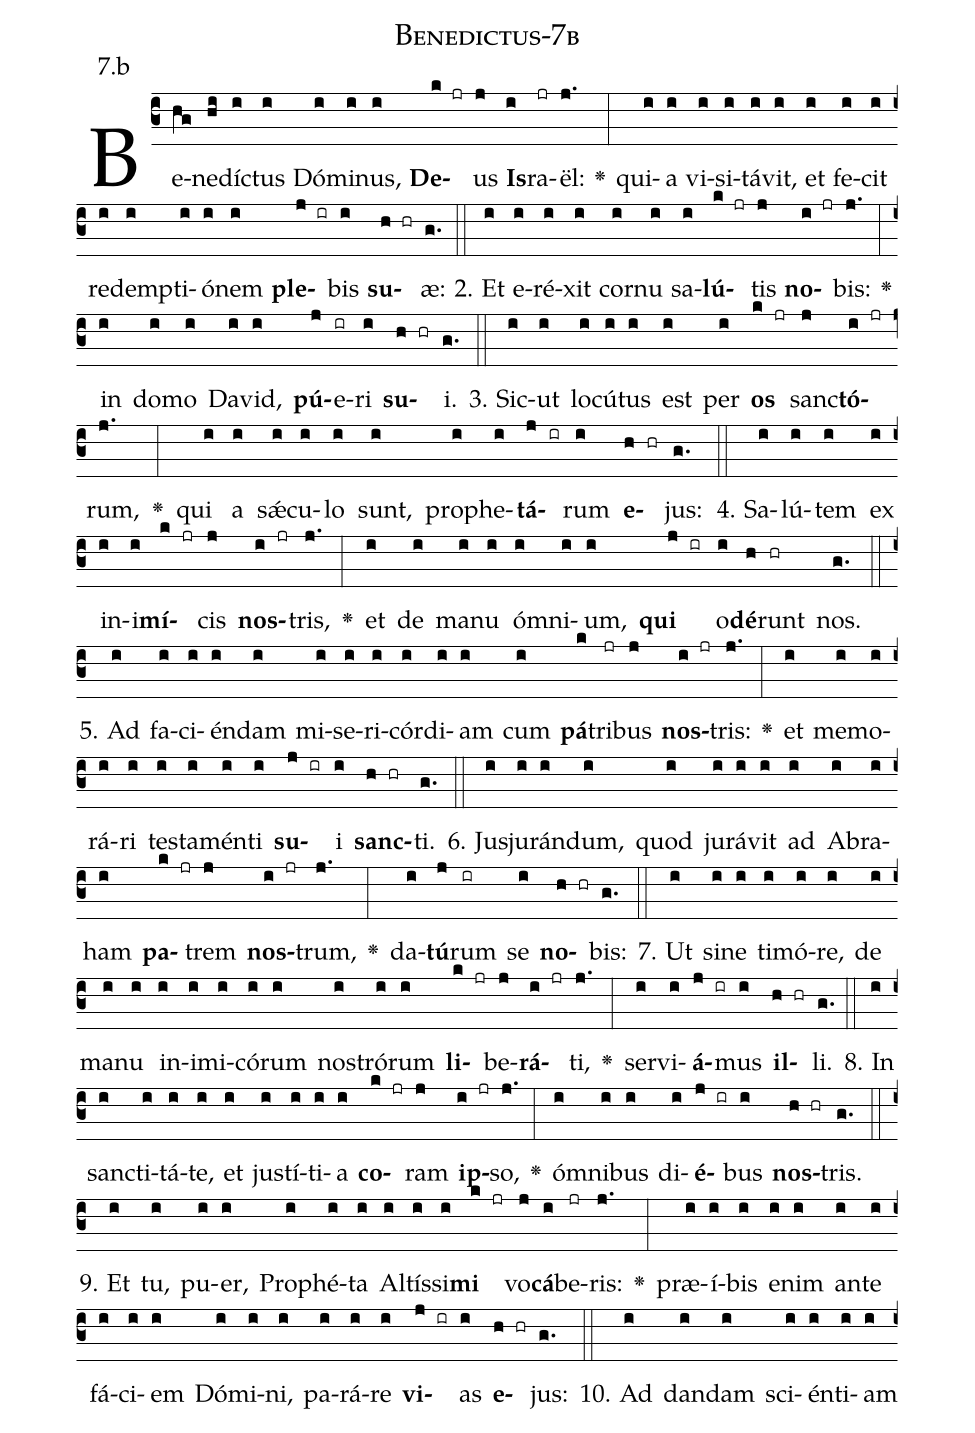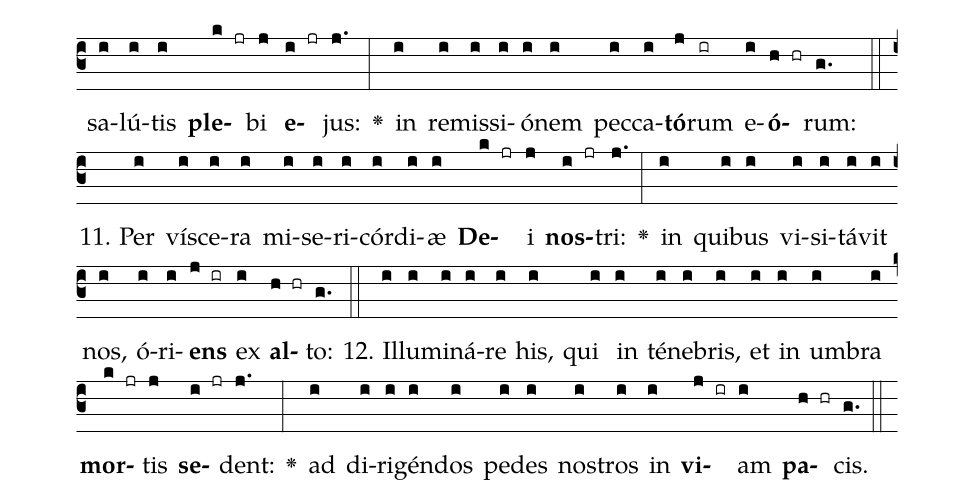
name: Benedictus-7b;
annotation: 7.b;
%%
(c3)Be(hg)ne(hi)díc(i)tus(i) Dó(i)mi(i)nus,(i) <b>De</b>(k jr)us(j) <b>Is</b>(i)ra(jr)ël:(j.) <v>\greheightstar</v>(:) qui(i)a(i) vi(i)si(i)tá(i)vit,(i) et(i) fe(i)cit(i) red(i)emp(i)ti(i)ó(i)nem(i) <b>ple</b>(j ir)bis(i) <b>su</b>(h hr)æ:(g.) (::)
2. Et(i) e(i)ré(i)xit(i) cor(i)nu(i) sa(i)<b>lú</b>(k jr)tis(j) <b>no</b>(i jr)bis:(j.) <v>\greheightstar</v>(:) in(i) do(i)mo(i) Da(i)vid,(i) <b>pú</b>(j)e(ir)ri(i) <b>su</b>(h hr)i.(g.) (::)
3. Sic(i)ut(i) lo(i)cú(i)tus(i) est(i) per(i) <b>os</b>(k jr) sanc(j)<b>tó</b>(i jr)rum,(j.) <v>\greheightstar</v>(:) qui(i) a(i) sǽ(i)cu(i)lo(i) sunt,(i) pro(i)phe(i)<b>tá</b>(j ir)rum(i) <b>e</b>(h hr)jus:(g.) (::)
4. Sa(i)lú(i)tem(i) ex(i) in(i)i(i)<b>mí</b>(k jr)cis(j) <b>nos</b>(i jr)tris,(j.) <v>\greheightstar</v>(:) et(i) de(i) ma(i)nu(i) óm(i)ni(i)um,(i) <b>qui</b>(j ir) o(i)<b>dé</b>(h)runt(hr) nos.(g.) (::)
5. Ad(i) fa(i)ci(i)én(i)dam(i) mi(i)se(i)ri(i)cór(i)di(i)am(i) cum(i) <b>pá</b>(k)tri(jr)bus(j) <b>nos</b>(i jr)tris:(j.) <v>\greheightstar</v>(:) et(i) me(i)mo(i)rá(i)ri(i) tes(i)ta(i)mén(i)ti(i) <b>su</b>(j ir)i(i) <b>sanc</b>(h hr)ti.(g.) (::)
6. Ju(i)sju(i)rán(i)dum,(i) quod(i) ju(i)rá(i)vit(i) ad(i) A(i)bra(i)ham(i) <b>pa</b>(k jr)trem(j) <b>nos</b>(i jr)trum,(j.) <v>\greheightstar</v>(:) da(i)<b>tú</b>(j)rum(ir) se(i) <b>no</b>(h hr)bis:(g.) (::)
7. Ut(i) si(i)ne(i) ti(i)mó(i)re,(i) de(i) ma(i)nu(i) in(i)i(i)mi(i)có(i)rum(i) nos(i)tró(i)rum(i) <b>li</b>(k jr)be(j)<b>rá</b>(i jr)ti,(j.) <v>\greheightstar</v>(:) ser(i)vi(i)<b>á</b>(j ir)mus(i) <b>il</b>(h hr)li.(g.) (::)
8. In(i) sanc(i)ti(i)tá(i)te,(i) et(i) jus(i)tí(i)ti(i)a(i) <b>co</b>(k jr)ram(j) <b>ip</b>(i jr)so,(j.) <v>\greheightstar</v>(:) óm(i)ni(i)bus(i) di(i)<b>é</b>(j ir)bus(i) <b>nos</b>(h hr)tris.(g.) (::)
9. Et(i) tu,(i) pu(i)er,(i) Pro(i)phé(i)ta(i) Al(i)tís(i)si(i)<b>mi</b>(k jr) vo(j)<b>cá</b>(i)be(jr)ris:(j.) <v>\greheightstar</v>(:) præ(i)í(i)bis(i) e(i)nim(i) an(i)te(i) fá(i)ci(i)em(i) Dó(i)mi(i)ni,(i) pa(i)rá(i)re(i) <b>vi</b>(j ir)as(i) <b>e</b>(h hr)jus:(g.) (::)
10. Ad(i) dan(i)dam(i) sci(i)én(i)ti(i)am(i) sa(i)lú(i)tis(i) <b>ple</b>(k jr)bi(j) <b>e</b>(i jr)jus:(j.) <v>\greheightstar</v>(:) in(i) re(i)mis(i)si(i)ó(i)nem(i) pec(i)ca(i)<b>tó</b>(j)rum(ir) e(i)<b>ó</b>(h hr)rum:(g.) (::)
11. Per(i) ví(i)sce(i)ra(i) mi(i)se(i)ri(i)cór(i)di(i)æ(i) <b>De</b>(k jr)i(j) <b>nos</b>(i jr)tri:(j.) <v>\greheightstar</v>(:) in(i) qui(i)bus(i) vi(i)si(i)tá(i)vit(i) nos,(i) ó(i)ri(i)<b>ens</b>(j ir) ex(i) <b>al</b>(h hr)to:(g.) (::)
12. Il(i)lu(i)mi(i)ná(i)re(i) his,(i) qui(i) in(i) té(i)ne(i)bris,(i) et(i) in(i) um(i)bra(i) <b>mor</b>(k jr)tis(j) <b>se</b>(i jr)dent:(j.) <v>\greheightstar</v>(:) ad(i) di(i)ri(i)gén(i)dos(i) pe(i)des(i) nos(i)tros(i) in(i) <b>vi</b>(j ir)am(i) <b>pa</b>(h hr)cis.(g.) (::)
